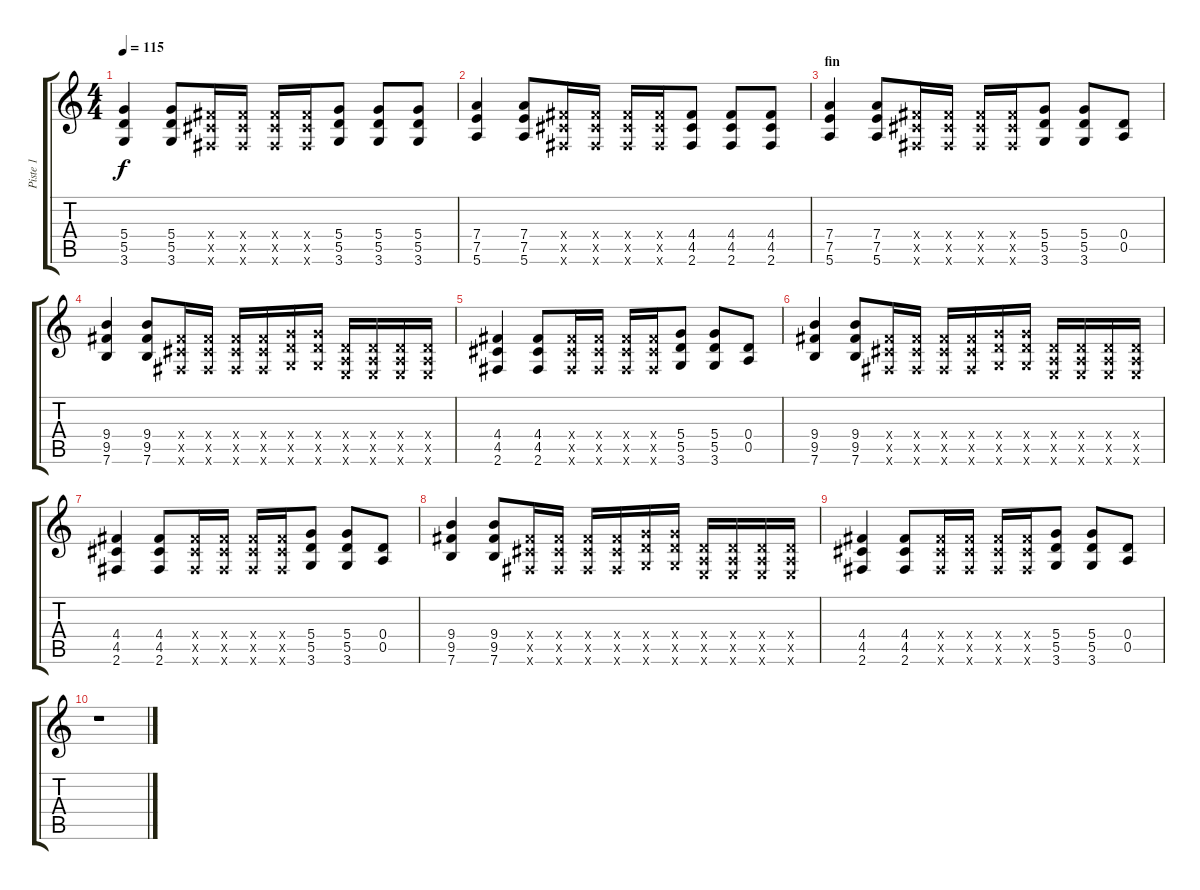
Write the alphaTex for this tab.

\track ("Piste 1" "Piste 1") {instrument distortionguitar}
\staff {score tabs}
\tuning (E4 B3 G3 D3 A2 E2) {hide}
\ts (4 4)
\tempo 115
\clef g2
\ks c
(5.4 5.5 3.6).4{dy f} (5.4 5.5 3.6).8 (4.4{x} 4.5{x} 2.6{x}).16 (4.4{x} 4.5{x} 2.6{x}).16 (4.4{x} 4.5{x} 2.6{x}).16 (4.4{x} 4.5{x} 2.6{x}).16 (5.4 5.5 3.6).8 (5.4 5.5 3.6).8 (5.4 5.5 3.6).8 |
(7.4 7.5 5.6).4 (7.4 7.5 5.6).8 (4.4{x} 4.5{x} 2.6{x}).16 (4.4{x} 4.5{x} 2.6{x}).16 (4.4{x} 4.5{x} 2.6{x}).16 (4.4{x} 4.5{x} 2.6{x}).16 (4.4 4.5 2.6).8 (4.4 4.5 2.6).8 (4.4 4.5 2.6).8 |
\section ("" "fin")
(7.4 7.5 5.6).4 (7.4 7.5 5.6).8 (4.4{x} 4.5{x} 2.6{x}).16 (4.4{x} 4.5{x} 2.6{x}).16 (4.4{x} 4.5{x} 2.6{x}).16 (4.4{x} 4.5{x} 2.6{x}).16 (5.4 5.5 3.6).8 (5.4 5.5 3.6).8 (0.4 0.5).8 |
(9.4 9.5 7.6).4 (9.4 9.5 7.6).8 (4.4{x} 4.5{x} 2.6{x}).16 (4.4{x} 4.5{x} 2.6{x}).16 (4.4{x} 4.5{x} 2.6{x}).16 (4.4{x} 4.5{x} 2.6{x}).16 (5.4{x} 5.5{x} 3.6{x}).16 (5.4{x} 5.5{x} 3.6{x}).16 (0.4{x} 0.5{x} 0.6{x}).16 (0.4{x} 0.5{x} 0.6{x}).16 (0.4{x} 0.5{x} 0.6{x}).16 (0.4{x} 0.5{x} 0.6{x}).16 |
(4.4 4.5 2.6).4 (4.4 4.5 2.6).8 (4.4{x} 4.5{x} 2.6{x}).16 (4.4{x} 4.5{x} 2.6{x}).16 (4.4{x} 4.5{x} 2.6{x}).16 (4.4{x} 4.5{x} 2.6{x}).16 (5.4 5.5 3.6).8 (5.4 5.5 3.6).8 (0.4 0.5).8 |
(9.4 9.5 7.6).4 (9.4 9.5 7.6).8 (4.4{x} 4.5{x} 2.6{x}).16 (4.4{x} 4.5{x} 2.6{x}).16 (4.4{x} 4.5{x} 2.6{x}).16 (4.4{x} 4.5{x} 2.6{x}).16 (5.4{x} 5.5{x} 3.6{x}).16 (5.4{x} 5.5{x} 3.6{x}).16 (0.4{x} 0.5{x} 0.6{x}).16 (0.4{x} 0.5{x} 0.6{x}).16 (0.4{x} 0.5{x} 0.6{x}).16 (0.4{x} 0.5{x} 0.6{x}).16 |
(4.4 4.5 2.6).4 (4.4 4.5 2.6).8 (4.4{x} 4.5{x} 2.6{x}).16 (4.4{x} 4.5{x} 2.6{x}).16 (4.4{x} 4.5{x} 2.6{x}).16 (4.4{x} 4.5{x} 2.6{x}).16 (5.4 5.5 3.6).8 (5.4 5.5 3.6).8 (0.4 0.5).8 |
(9.4 9.5 7.6).4 (9.4 9.5 7.6).8 (4.4{x} 4.5{x} 2.6{x}).16 (4.4{x} 4.5{x} 2.6{x}).16 (4.4{x} 4.5{x} 2.6{x}).16 (4.4{x} 4.5{x} 2.6{x}).16 (5.4{x} 5.5{x} 3.6{x}).16 (5.4{x} 5.5{x} 3.6{x}).16 (0.4{x} 0.5{x} 0.6{x}).16 (0.4{x} 0.5{x} 0.6{x}).16 (0.4{x} 0.5{x} 0.6{x}).16 (0.4{x} 0.5{x} 0.6{x}).16 |
(4.4 4.5 2.6).4 (4.4 4.5 2.6).8 (4.4{x} 4.5{x} 2.6{x}).16 (4.4{x} 4.5{x} 2.6{x}).16 (4.4{x} 4.5{x} 2.6{x}).16 (4.4{x} 4.5{x} 2.6{x}).16 (5.4 5.5 3.6).8 (5.4 5.5 3.6).8 (0.4 0.5).8 |
r.1
